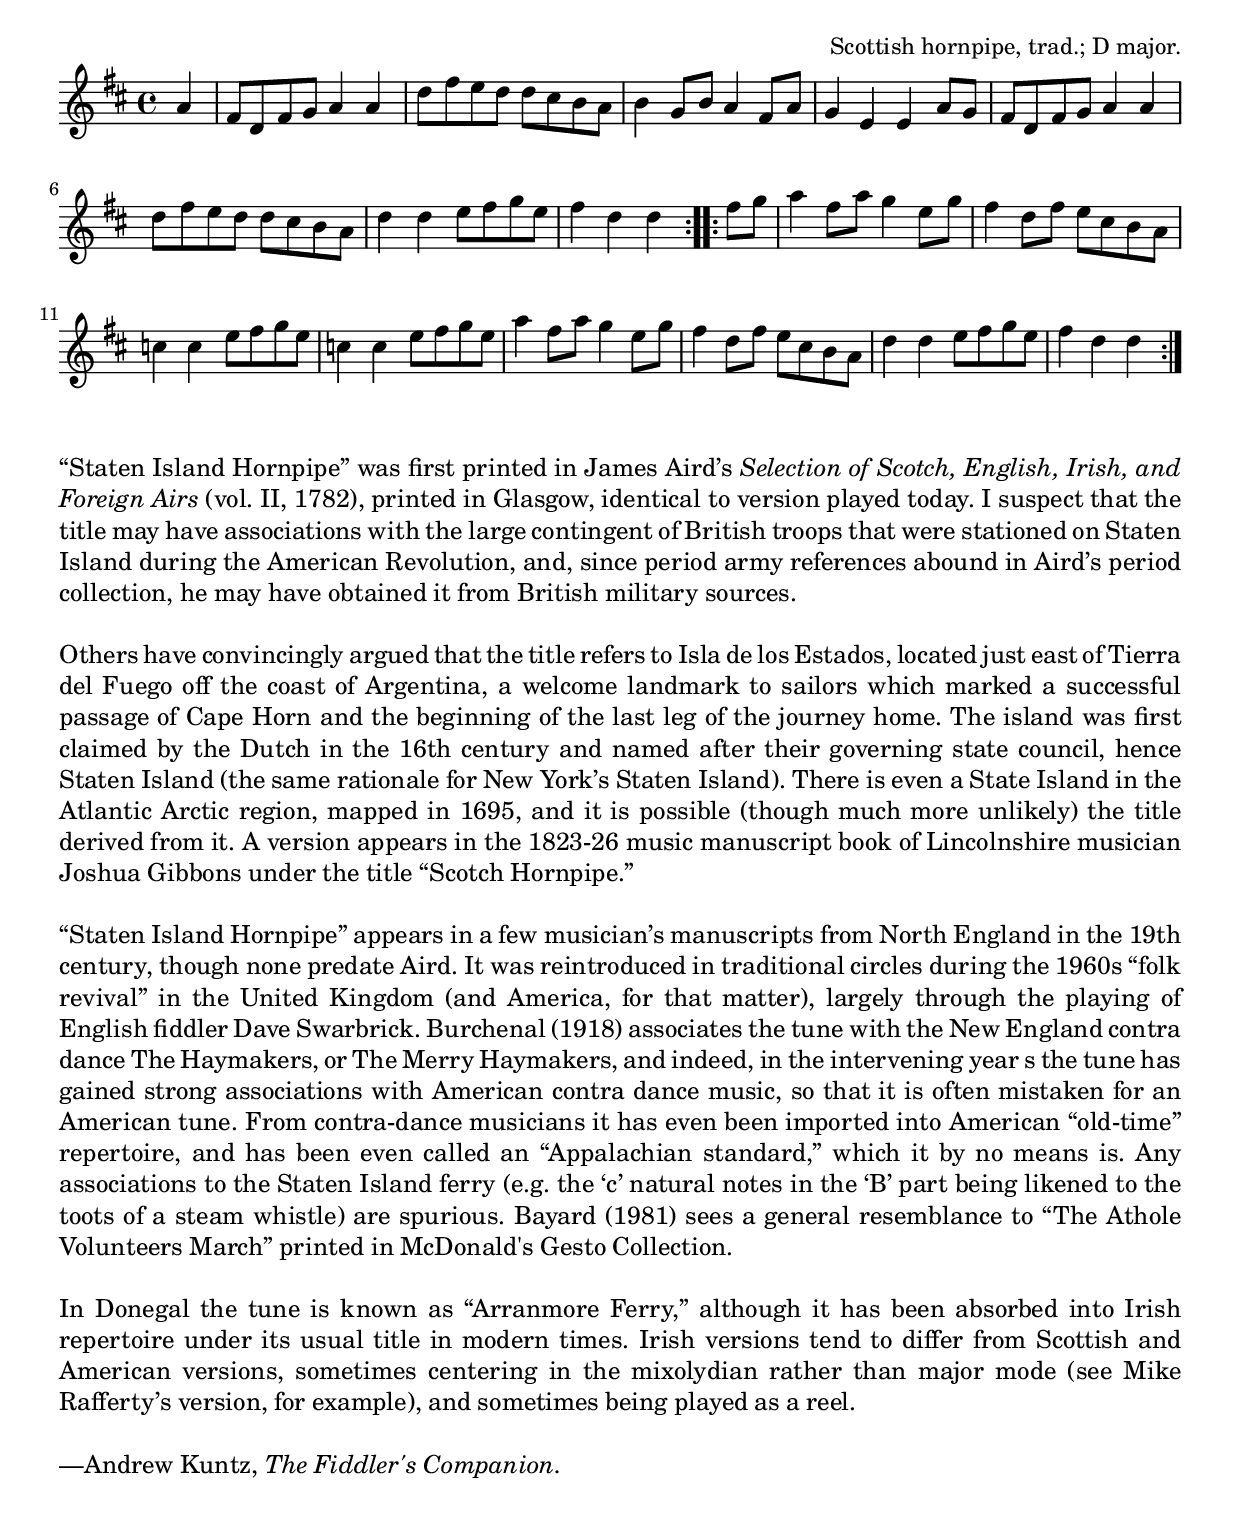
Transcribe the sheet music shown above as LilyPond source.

\version "2.18.2"
\include "util.ly"

\tocItem \markup "Staten Island"

\score {
  <<
    \relative a' {
      \time 4/4
      \key d \major

      \repeat volta 2 {
        \partial 4 a4 |
        fis8 d fis g a4 a |
        d8 fis e d d cis b a |
        b4 g8 b a4 fis8 a |
        g4 e e a8 g |

        fis8 d fis g a4 a |
        d8 fis e d d cis b a |
        d4 d e8 fis g e |
        fis4 d d
      }

      \repeat volta 2 {
        fis8 g |
        a4 fis8 a g4 e8 g |
        fis4 d8 fis e cis b a |
        c4 c e8 fis g e |
        c4 c e8 fis g e |

        a4 fis8 a g4 e8 g |
        fis4 d8 fis e cis b a |
        d4 d e8 fis g e |
        fis4 d d
      }
    }
  >>

  \header{
    title="Staten Island"
    opus="Scottish hornpipe, trad.; D major."
  }
  \layout{indent=0}
  \midi{\tempo 4=220}
}

\markuplist{
  \paragraph{
    “Staten Island Hornpipe” was first printed in James Aird’s
    \italic{Selection of Scotch, English, Irish, and Foreign Airs} (vol. II, 1782),
    printed in Glasgow, identical to version played today. I suspect that the title
    may have associations with the large contingent of British troops that were
    stationed on Staten Island during the American Revolution, and, since period
    army references abound in Aird’s period collection, he may have obtained it
    from British military sources.
  }
  \paragraph {
    Others have convincingly argued that the title
    refers to Isla de los Estados, located just east of Tierra del Fuego off the
    coast of Argentina, a welcome landmark to sailors which marked a successful
    passage of Cape Horn and the beginning of the last leg of the journey home.
    The island was first claimed by the Dutch in the 16th century and named after
    their governing state council, hence Staten Island (the same rationale for
    New York’s Staten Island). There is even a State Island in the Atlantic Arctic
    region, mapped in 1695, and it is possible (though much more unlikely) the
    title derived from it. A version appears in the 1823-26 music manuscript book
    of Lincolnshire musician Joshua Gibbons under the title “Scotch Hornpipe.”
  }
  \paragraph{
    “Staten Island Hornpipe” appears in a few musician’s manuscripts from
    North England in the 19th century, though none predate Aird. It was reintroduced
    in traditional circles during the 1960s “folk revival” in the United Kingdom
    (and America, for that matter), largely through the playing of English fiddler
    Dave Swarbrick. Burchenal (1918) associates the tune with the New England contra
    dance The Haymakers, or The Merry Haymakers, and indeed, in the intervening year
    s the tune has gained strong associations with American contra dance music, so
    that it is often mistaken for an American tune. From contra-dance musicians it
    has even been imported into American “old-time” repertoire, and has been even
    called an “Appalachian standard,” which it by no means is. Any associations to
    the Staten Island ferry (e.g. the ‘c’ natural notes in the ‘B’ part being likened
    to the toots of a steam whistle) are spurious. Bayard (1981) sees a general
    resemblance to “The Athole Volunteers March” printed in McDonald's Gesto Collection.
  }
  \paragraph{
    In Donegal the tune is known as “Arranmore Ferry,” although it has been absorbed
    into Irish repertoire under its usual title in modern times. Irish versions tend
    to differ from Scottish and American versions, sometimes centering in the mixolydian
    rather than major mode (see Mike Rafferty’s version, for example), and sometimes
    being played as a reel.
  }
  \paragraph{
    —Andrew Kuntz, \italic{The Fiddler's Companion.}
  }
}